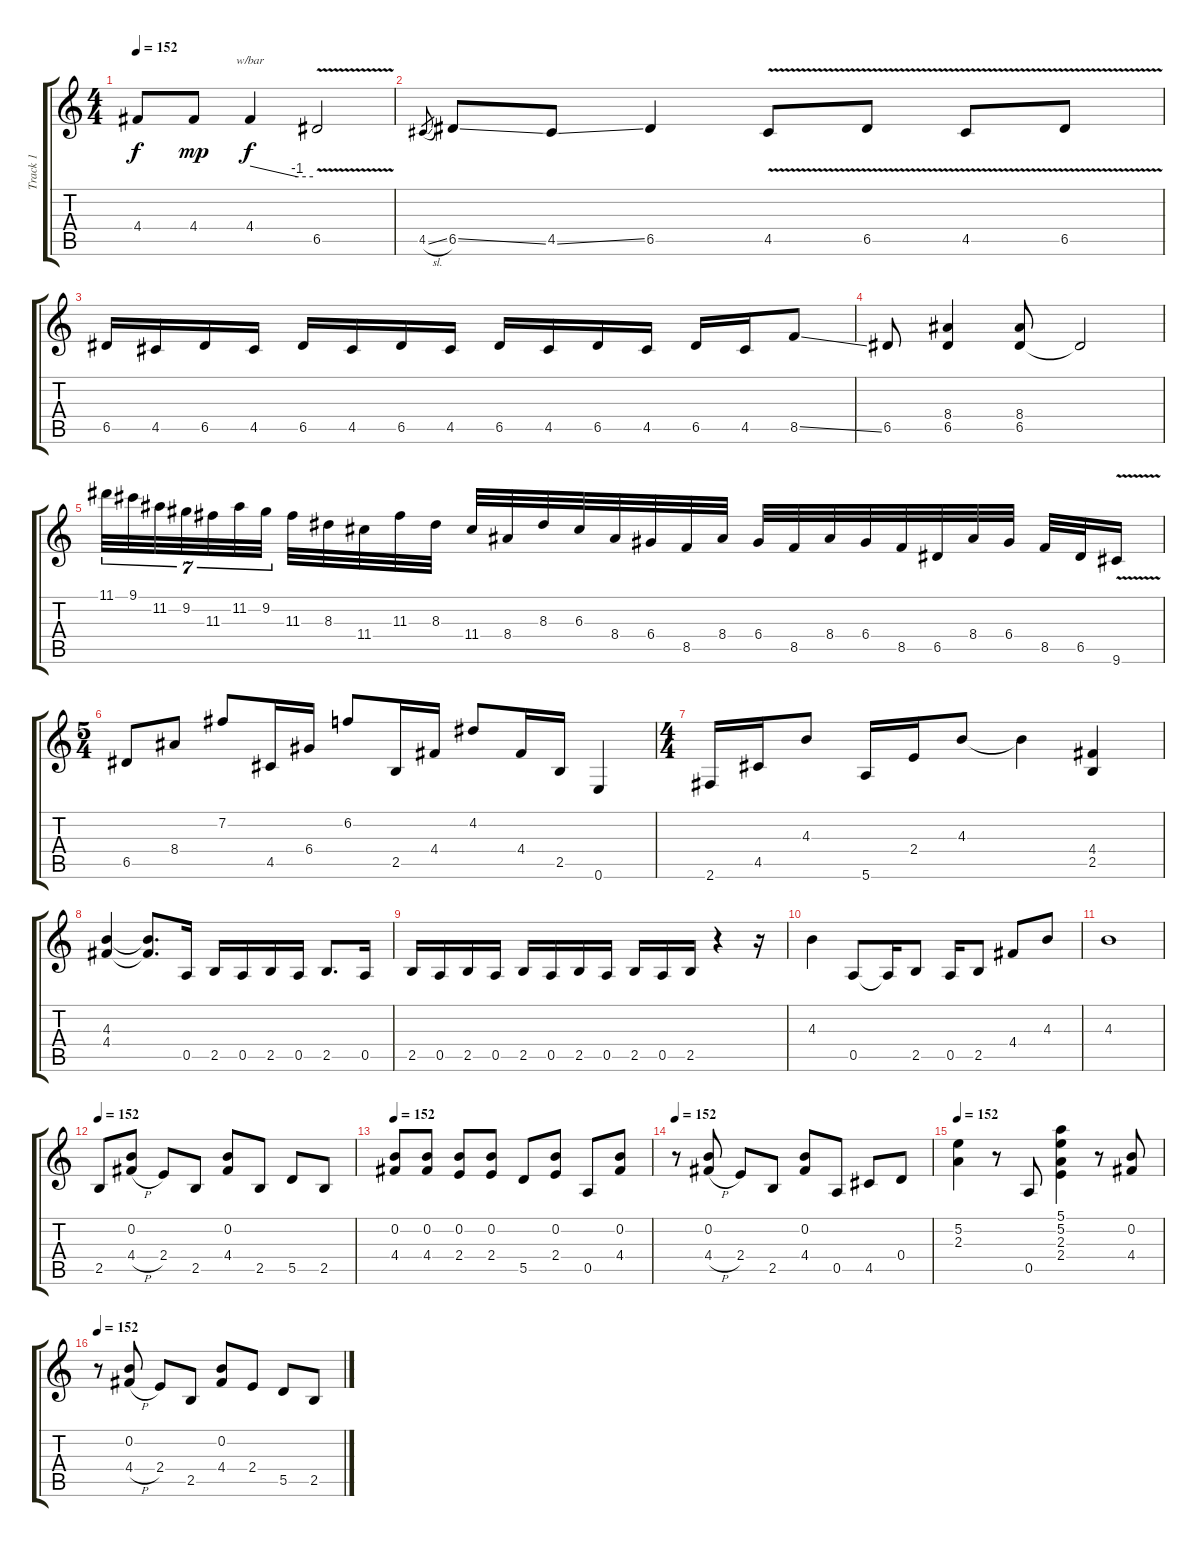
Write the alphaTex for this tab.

\track ("Track 1" "Track 1") {instrument overdrivenguitar}
\staff {score tabs}
\tuning (E4 B3 G3 D3 A2 E2) {hide}
\ts (4 4)
\tempo 152
\clef g2
\ks c
4.4.8{dy f} 4.4.8{dy mp} 4.4.4{tbe (custom default 0 0 45 -4 60 -4) dy f} 6.5{v}.2 |
4.5{sl}.8{gr} 6.5{ss}.8 4.5{ss}.8 6.5.4 4.5{v}.8 6.5{v}.8 4.5{v}.8 6.5{v}.8 |
6.5.16 4.5.16 6.5.16 4.5.16 6.5.16 4.5.16 6.5.16 4.5.16 6.5.16 4.5.16 6.5.16 4.5.16 6.5.16 4.5.16 8.5{ss}.8 |
6.5.8 (8.4 6.5).4 (8.4 6.5).8 6.5{t}.2 |
11.1.32{tu (7 4)} 9.1.32{tu (7 4)} 11.2.32{tu (7 4)} 9.2.32{tu (7 4)} 11.3.32{tu (7 4)} 11.2.32{tu (7 4)} 9.2.32{tu (7 4)} 11.3.32 8.3.32 11.4.32 11.3.32 8.3.32 11.4.32 8.4.32 8.3.32 6.3.32 8.4.32 6.4.32 8.5.32 8.4.32 6.4.32 8.5.32 8.4.32 6.4.32 8.5.32 6.5.32 8.4.32 6.4.32 8.5.32 6.5.32 9.6{v}.16 |
\ts (5 4)
6.5.8 8.4.8 7.2.8 4.5.16 6.4.16 6.2.8 2.5.16 4.4.16 4.2.8 4.4.16 2.5.16 0.6.4 |
\ts (4 4)
2.6.16 4.5.16 4.3.8 5.6.16 2.4.16 4.3.8 4.3{t}.4 (4.4 2.5).4 |
(4.3 4.4).4 (4.3{t} 4.4{t}).8{d} 0.5.16 2.5.16 0.5.16 2.5.16 0.5.16 2.5.8{d} 0.5.16 |
2.5.16 0.5.16 2.5.16 0.5.16 2.5.16 0.5.16 2.5.16 0.5.16 2.5.16 0.5.16 2.5.16 r.4 r.16 |
4.3.4 0.5.8 0.5{t}.16 2.5.8 0.5.16 2.5.8 4.4.8 4.3.8 |
4.3.1 |
\tempo 152
2.5.8 (0.2 4.4{h}).8 2.4.8 2.5.8 (0.2 4.4).8 2.5.8 5.5.8 2.5.8 |
\tempo 152
(0.2 4.4).8 (0.2 4.4).8 (0.2 2.4).8 (0.2 2.4).8 5.5.8 (0.2 2.4).8 0.5.8 (0.2 4.4).8 |
\tempo 152
r.8 (0.2 4.4{h}).8 2.4.8 2.5.8 (0.2 4.4).8 0.5.8 4.5.8 0.4.8 |
\tempo 152
(5.2 2.3).4 r.8 0.5.8 (5.1 5.2 2.3 2.4).4 r.8 (0.2 4.4).8 |
\tempo 152
r.8 (0.2 4.4{h}).8 2.4.8 2.5.8 (0.2 4.4).8 2.4.8 5.5.8 2.5.8
